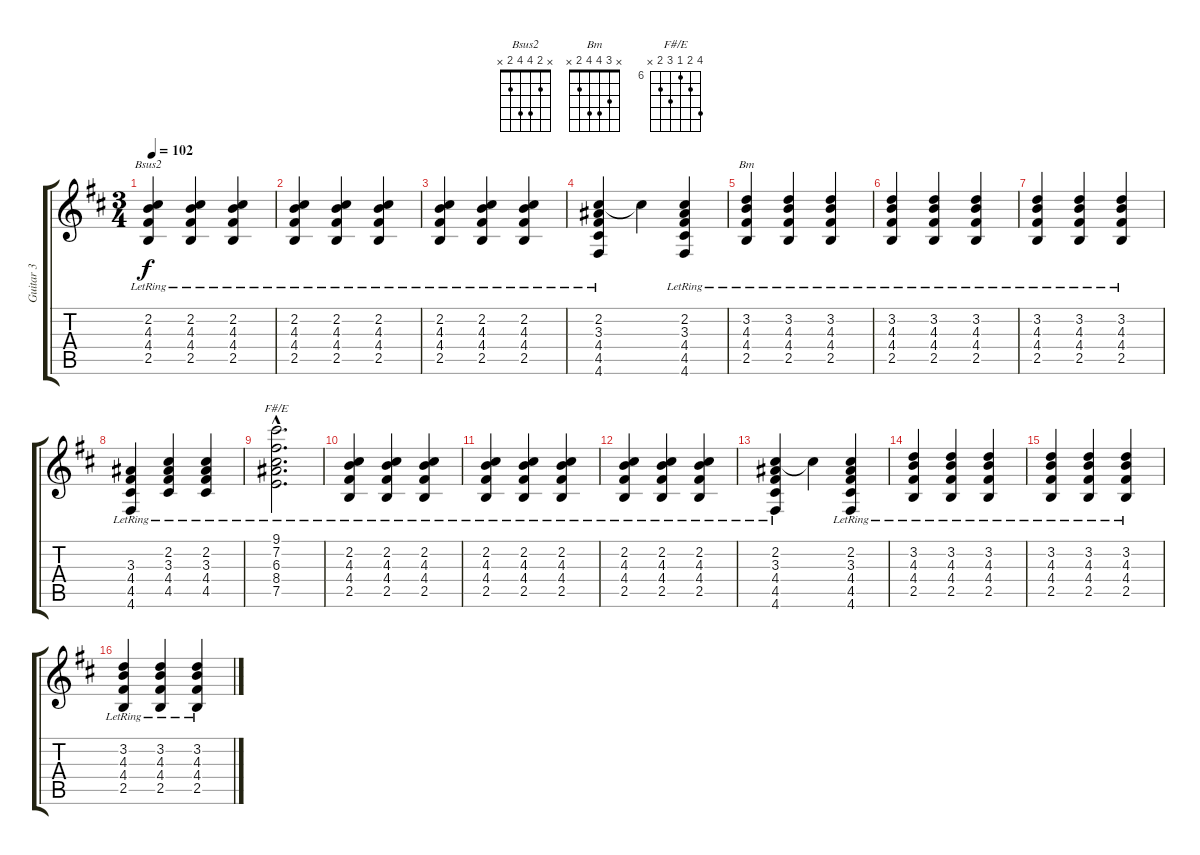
\track ("Guitar 3" "Guitar 3") {instrument acousticguitarsteel}
\staff {score tabs}
\tuning (E4 B3 G3 D3 A2 D2) {hide}
\chord ("Bsus2" x 2 4 4 2 x)
\chord ("Bm" x 3 4 4 2 x)
\chord ("F#/E" 9 7 6 8 7 x) {firstfret 6}
\ts (3 4)
\tempo 102
\clef g2
\ks d
(2.2{lr} 4.3{lr} 4.4{lr} 2.5{lr}).4{ch "Bsus2" dy f instrument acousticguitarsteel} (2.2{lr} 4.3{lr} 4.4{lr} 2.5{lr}).4 (2.2{lr} 4.3{lr} 4.4{lr} 2.5{lr}).4 |
(2.2{lr} 4.3{lr} 4.4{lr} 2.5{lr}).4 (2.2{lr} 4.3{lr} 4.4{lr} 2.5{lr}).4 (2.2{lr} 4.3{lr} 4.4{lr} 2.5{lr}).4 |
(2.2{lr} 4.3{lr} 4.4{lr} 2.5{lr}).4 (2.2{lr} 4.3{lr} 4.4{lr} 2.5{lr}).4 (2.2{lr} 4.3{lr} 4.4{lr} 2.5{lr}).4 |
(2.2{lr} 3.3{lr} 4.4{lr} 4.5{lr} 4.6{lr}).4 2.2{t}.4 (2.2{lr} 3.3{lr} 4.4{lr} 4.5{lr} 4.6{lr}).4 |
(3.2{lr} 4.3{lr} 4.4{lr} 2.5{lr}).4{ch "Bm"} (3.2{lr} 4.3{lr} 4.4{lr} 2.5{lr}).4 (3.2{lr} 4.3{lr} 4.4{lr} 2.5{lr}).4 |
(3.2{lr} 4.3{lr} 4.4{lr} 2.5{lr}).4 (3.2{lr} 4.3{lr} 4.4{lr} 2.5{lr}).4 (3.2{lr} 4.3{lr} 4.4{lr} 2.5{lr}).4 |
(3.2{lr} 4.3{lr} 4.4{lr} 2.5{lr}).4 (3.2{lr} 4.3{lr} 4.4{lr} 2.5{lr}).4 (3.2{lr} 4.3{lr} 4.4{lr} 2.5{lr}).4 |
(3.3{lr} 4.4{lr} 4.5{lr} 4.6).4 (2.2{lr} 3.3{lr} 4.4{lr} 4.5{lr}).4 (2.2{lr} 3.3{lr} 4.4{lr} 4.5{lr}).4 |
(9.1{hac lr} 7.2{hac lr} 6.3{hac lr} 8.4{hac lr} 7.5{hac lr}).2{d ch "F#/E"} |
(2.2{lr} 4.3{lr} 4.4{lr} 2.5{lr}).4 (2.2{lr} 4.3{lr} 4.4{lr} 2.5{lr}).4 (2.2{lr} 4.3{lr} 4.4{lr} 2.5{lr}).4 |
(2.2{lr} 4.3{lr} 4.4{lr} 2.5{lr}).4 (2.2{lr} 4.3{lr} 4.4{lr} 2.5{lr}).4 (2.2{lr} 4.3{lr} 4.4{lr} 2.5{lr}).4 |
(2.2{lr} 4.3{lr} 4.4{lr} 2.5{lr}).4 (2.2{lr} 4.3{lr} 4.4{lr} 2.5{lr}).4 (2.2{lr} 4.3{lr} 4.4{lr} 2.5{lr}).4 |
(2.2{lr} 3.3{lr} 4.4{lr} 4.5{lr} 4.6{lr}).4 2.2{t}.4 (2.2{lr} 3.3{lr} 4.4{lr} 4.5{lr} 4.6{lr}).4 |
(3.2{lr} 4.3{lr} 4.4{lr} 2.5{lr}).4 (3.2{lr} 4.3{lr} 4.4{lr} 2.5{lr}).4 (3.2{lr} 4.3{lr} 4.4{lr} 2.5{lr}).4 |
(3.2{lr} 4.3{lr} 4.4{lr} 2.5{lr}).4 (3.2{lr} 4.3{lr} 4.4{lr} 2.5{lr}).4 (3.2{lr} 4.3{lr} 4.4{lr} 2.5{lr}).4 |
(3.2{lr} 4.3{lr} 4.4{lr} 2.5{lr}).4 (3.2{lr} 4.3{lr} 4.4{lr} 2.5{lr}).4 (3.2{lr} 4.3{lr} 4.4{lr} 2.5{lr}).4
